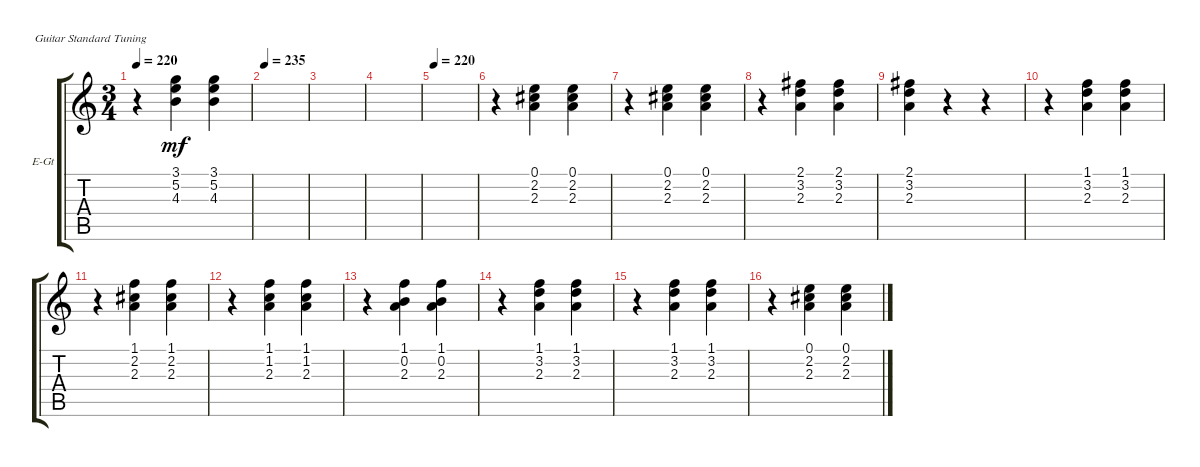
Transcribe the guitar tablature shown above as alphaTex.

\defaultSystemsLayout 4
\bracketExtendMode groupsimilarinstruments
\firstSystemTrackNameOrientation horizontal
\otherSystemsTrackNameOrientation horizontal
\track ("Electric Guitar" "E-Gt") {instrument electricguitarclean}
\staff {score tabs}
\tuning (E4 B3 G3 D3 A2 E2)
\ts (3 4)
\tempo 220
\clef g2
\ks c
r.4{dy mf} (4.3 5.2 3.1).4 (4.3 5.2 3.1).4 |
\tempo 235
|
|
|
\tempo 220
|
r.4 (2.3 2.2 0.1).4 (2.3 2.2 0.1).4 |
r.4 (2.3 2.2 0.1).4 (2.3 2.2 0.1).4 |
r.4 (2.3 3.2 2.1).4 (2.3 3.2 2.1).4 |
(2.3 3.2 2.1).4 r.4 r.4 |
r.4 (2.3 3.2 1.1).4 (2.3 3.2 1.1).4 |
r.4 (2.3 2.2 1.1).4 (2.3 2.2 1.1).4 |
r.4 (2.3 1.2 1.1).4 (2.3 1.2 1.1).4 |
r.4 (2.3 0.2 1.1).4 (2.3 0.2 1.1).4 |
r.4 (2.3 3.2 1.1).4 (2.3 3.2 1.1).4 |
r.4 (2.3 3.2 1.1).4 (2.3 3.2 1.1).4 |
r.4 (2.3 2.2 0.1).4 (2.3 2.2 0.1).4
